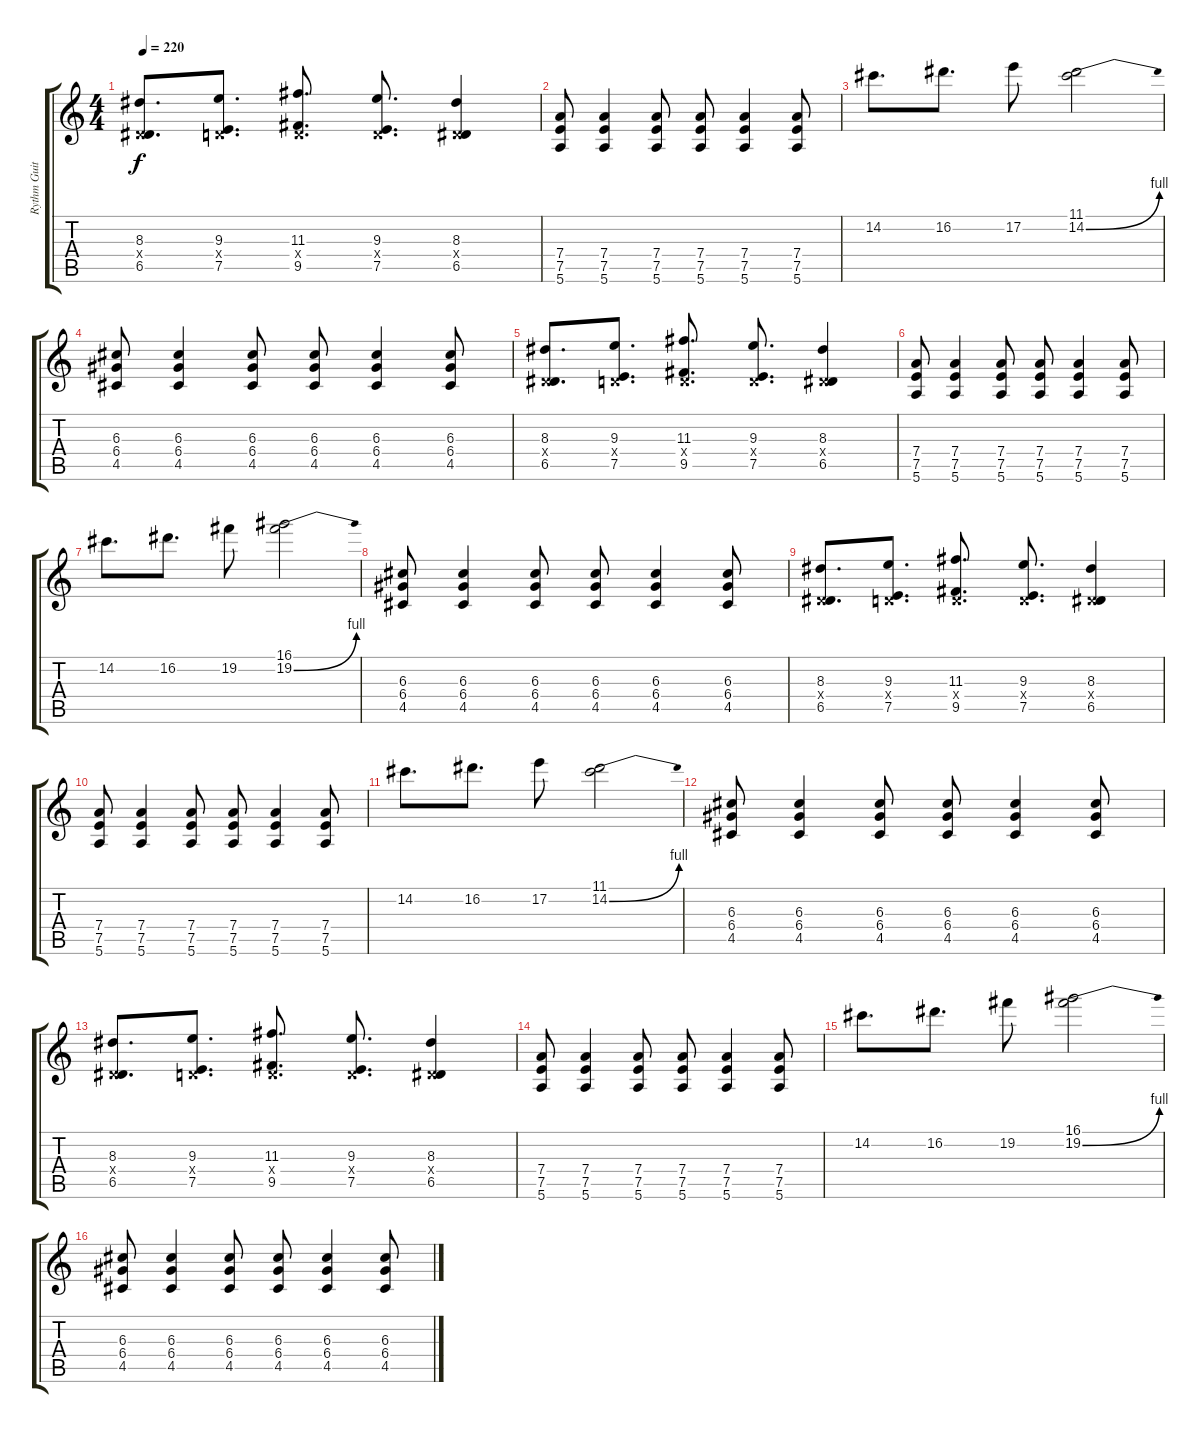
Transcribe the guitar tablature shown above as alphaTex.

\track ("Rythm Guitar 1" "Rythm Guit") {instrument distortionguitar}
\staff {score tabs}
\tuning (E4 B3 G3 D3 A2 E2) {hide}
\ts (4 4)
\tempo 220
\clef g2
\ks c
(8.3 0.4{x} 6.5).8{d dy f} (9.3 0.4{x} 7.5).8{d} (11.3 0.4{x} 9.5).8{d} (9.3 0.4{x} 7.5).8{d} (8.3 0.4{x} 6.5).4 |
(7.4 7.5 5.6).8 (7.4 7.5 5.6).4 (7.4 7.5 5.6).8 (7.4 7.5 5.6).8 (7.4 7.5 5.6).4 (7.4 7.5 5.6).8 |
14.2.8{d} 16.2.8{d} 17.2.8 (11.1 14.2{be (bend 0 0 60 4)}).2 |
(6.3 6.4 4.5).8 (6.3 6.4 4.5).4 (6.3 6.4 4.5).8 (6.3 6.4 4.5).8 (6.3 6.4 4.5).4 (6.3 6.4 4.5).8 |
(8.3 0.4{x} 6.5).8{d} (9.3 0.4{x} 7.5).8{d} (11.3 0.4{x} 9.5).8{d} (9.3 0.4{x} 7.5).8{d} (8.3 0.4{x} 6.5).4 |
(7.4 7.5 5.6).8 (7.4 7.5 5.6).4 (7.4 7.5 5.6).8 (7.4 7.5 5.6).8 (7.4 7.5 5.6).4 (7.4 7.5 5.6).8 |
14.2.8{d} 16.2.8{d} 19.2.8 (16.1 19.2{be (bend 0 0 60 4)}).2 |
(6.3 6.4 4.5).8 (6.3 6.4 4.5).4 (6.3 6.4 4.5).8 (6.3 6.4 4.5).8 (6.3 6.4 4.5).4 (6.3 6.4 4.5).8 |
(8.3 0.4{x} 6.5).8{d} (9.3 0.4{x} 7.5).8{d} (11.3 0.4{x} 9.5).8{d} (9.3 0.4{x} 7.5).8{d} (8.3 0.4{x} 6.5).4 |
(7.4 7.5 5.6).8 (7.4 7.5 5.6).4 (7.4 7.5 5.6).8 (7.4 7.5 5.6).8 (7.4 7.5 5.6).4 (7.4 7.5 5.6).8 |
14.2.8{d} 16.2.8{d} 17.2.8 (11.1 14.2{be (bend 0 0 60 4)}).2 |
(6.3 6.4 4.5).8 (6.3 6.4 4.5).4 (6.3 6.4 4.5).8 (6.3 6.4 4.5).8 (6.3 6.4 4.5).4 (6.3 6.4 4.5).8 |
(8.3 0.4{x} 6.5).8{d} (9.3 0.4{x} 7.5).8{d} (11.3 0.4{x} 9.5).8{d} (9.3 0.4{x} 7.5).8{d} (8.3 0.4{x} 6.5).4 |
(7.4 7.5 5.6).8 (7.4 7.5 5.6).4 (7.4 7.5 5.6).8 (7.4 7.5 5.6).8 (7.4 7.5 5.6).4 (7.4 7.5 5.6).8 |
14.2.8{d} 16.2.8{d} 19.2.8 (16.1 19.2{be (bend 0 0 60 4)}).2 |
(6.3 6.4 4.5).8 (6.3 6.4 4.5).4 (6.3 6.4 4.5).8 (6.3 6.4 4.5).8 (6.3 6.4 4.5).4 (6.3 6.4 4.5).8
